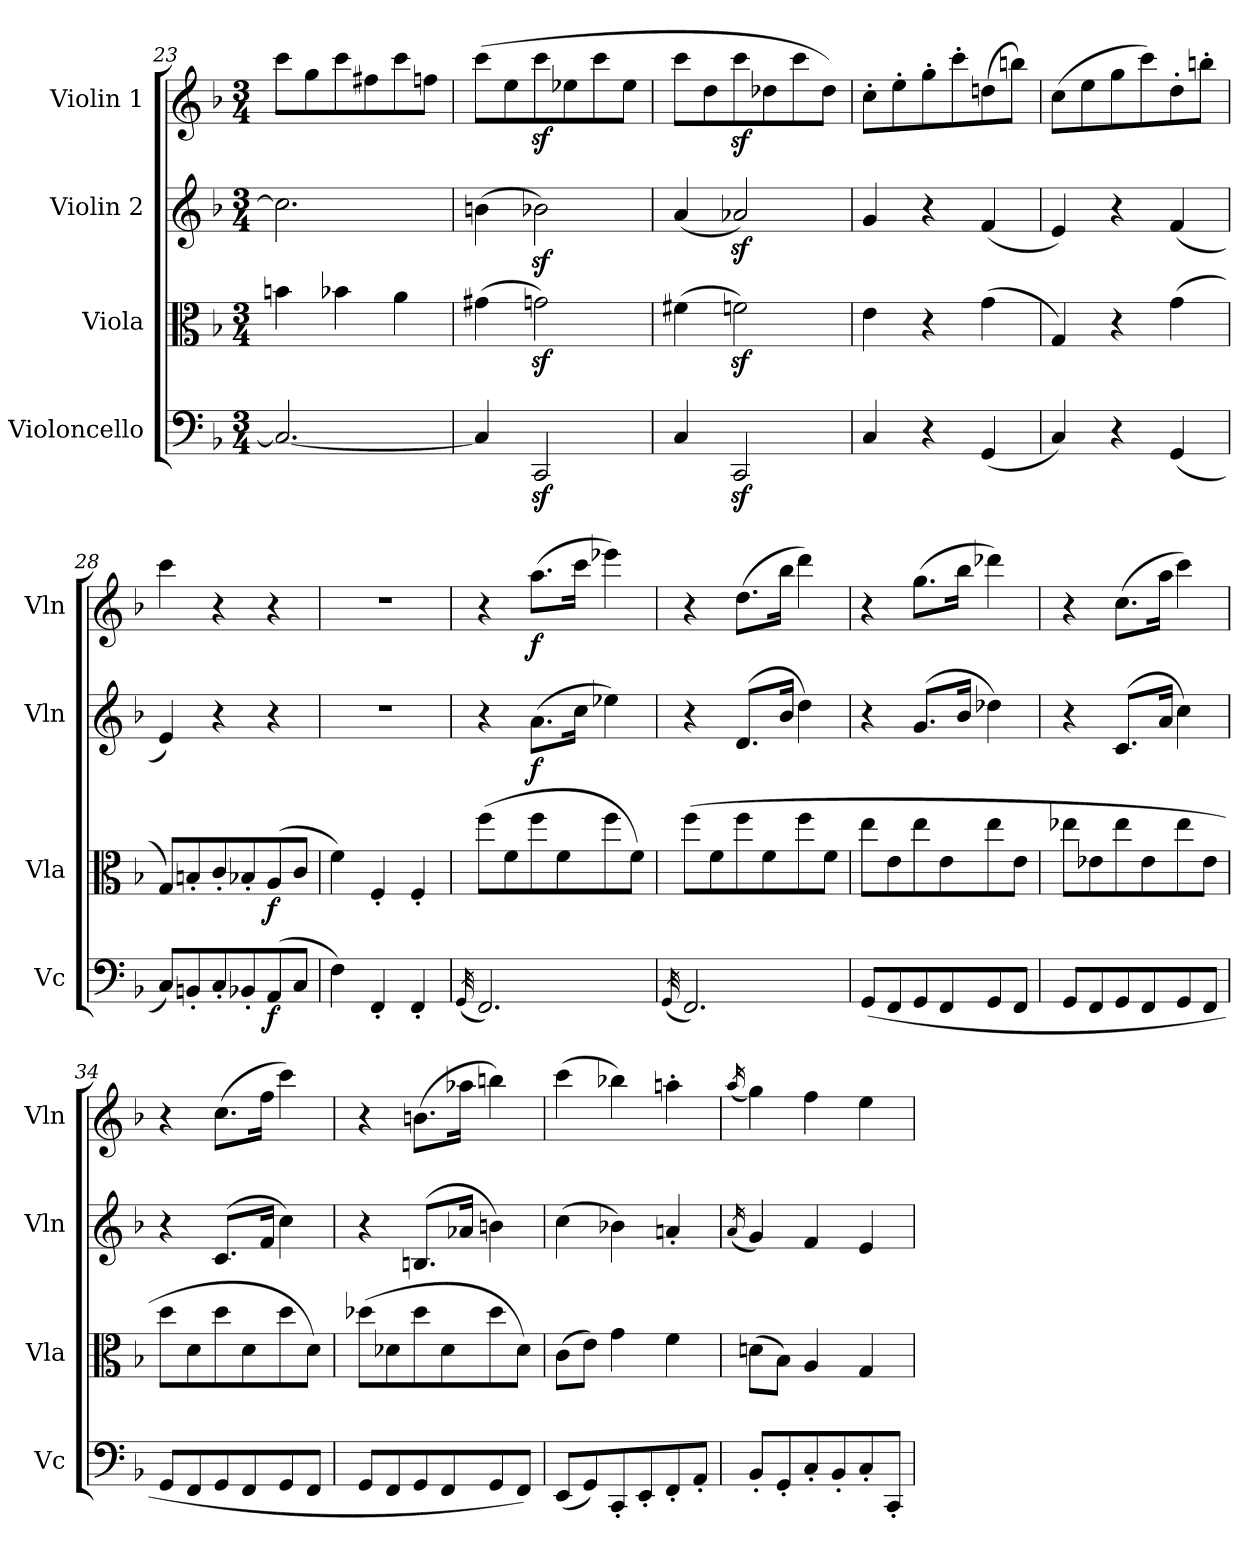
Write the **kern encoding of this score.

**kern	**dynam	**kern	**dynam	**kern	**dynam	**kern	**dynam
*part4	*part4	*part3	*part3	*part2	*part2	*part1	*part1
*staff4	*staff4	*staff3	*staff3	*staff2	*staff2	*staff1	*staff1
*I"Violoncello	*	*I"Viola	*	*I"Violin 2	*	*I"Violin 1	*
*I'Vc	*	*I'Vla	*	*I'Vln	*	*I'Vln	*
*clefF4	*	*clefC3	*	*clefG2	*	*clefG2	*
*k[b-]	*	*k[b-]	*	*k[b-]	*	*k[b-]	*
*M3/4	*	*M3/4	*	*M3/4	*	*M3/4	*
=23	=23	=23	=23	=23	=23	=23	=23
2.C/_	.	4bn\	.	2.cc\]	.	8ccc\L	.
.	.	.	.	.	.	8gg\	.
.	.	4b-X\	.	.	.	8ccc\	.
.	.	.	.	.	.	8ff#X\	.
.	.	4a\	.	.	.	8ccc\	.
.	.	.	.	.	.	8ffn\J	.
=24	=24	=24	=24	=24	=24	=24	=24
4C/]	.	(4g#X\	.	(4bn\	.	(8ccc\L	.
.	.	.	.	.	.	8ee\	.
2CCz</	.	2gnz<\)	.	2b-Xz<\)	.	8cccz<\	.
.	.	.	.	.	.	8ee-X\	.
.	.	.	.	.	.	8ccc\	.
.	.	.	.	.	.	8ee-\J	.
!!LO:PB:g=z
=25	=25	=25	=25	=25	=25	=25	=25
4C/	.	(4f#X\	.	(4a/	.	8ccc\L	.
.	.	.	.	.	.	8dd\	.
2CCz</	.	2fnz<\)	.	2a-Xz</)	.	8cccz<\	.
.	.	.	.	.	.	8dd-X\	.
.	.	.	.	.	.	8ccc\	.
.	.	.	.	.	.	8dd-\J)	.
!!LO:LB:g=z
=26	=26	=26	=26	=26	=26	=26	=26
4C/	.	4e\	.	4g/	.	8cc'\L	.
.	.	.	.	.	.	8ee'\	.
4r	.	4r	.	4r	.	8gg'\	.
.	.	.	.	.	.	8ccc'\	.
(4GG/	.	(4g\	.	(4f/	.	(8ddn\	.
.	.	.	.	.	.	8bbn\J)	.
=27	=27	=27	=27	=27	=27	=27	=27
4C/)	.	4G/)	.	4e/)	.	(8cc\L	.
.	.	.	.	.	.	8ee\	.
4r	.	4r	.	4r	.	8gg\	.
.	.	.	.	.	.	8ccc\)	.
(4GG/	.	(4g\	.	(4f/	.	8dd'\	.
.	.	.	.	.	.	8bbn'\J	.
=28	=28	=28	=28	=28	=28	=28	=28
8C/L)	.	8G/L)	.	4e/)	.	4ccc\	.
8BBn'/	.	8Bn'/	.	.	.	.	.
8C'/	.	8c'/	.	4r	.	4r	.
8BB-X'/	.	8B-X'/	.	.	.	.	.
!	!LO:DY:b	!	!LO:DY:b	!	!	!	!
(8AA/	f	(8A/	f	4r	.	4r	.
8C/J	.	8c/J	.	.	.	.	.
=29	=29	=29	=29	=29	=29	=29	=29
4F\)	.	4f\)	.	2.r	.	2.r	.
4FF'/	.	4F'/	.	.	.	.	.
4FF'/	.	4F'/	.	.	.	.	.
=30	=30	=30	=30	=30	=30	=30	=30
(32qGG/	.	.	.	.	.	.	.
2.FF/)	.	(8ff\L	.	4r	.	4r	.
.	.	8f\	.	.	.	.	.
!	!	!	!	!	!LO:DY:b	!	!LO:DY:b
.	.	8ff\	.	(8.a\L	f	(8.aa\L	f
.	.	8f\	.	.	.	.	.
.	.	.	.	16cc\Jk	.	16ccc\Jk	.
.	.	8ff\	.	4ee-X\)	.	4eee-X\)	.
.	.	8f\J)	.	.	.	.	.
=31	=31	=31	=31	=31	=31	=31	=31
(32qGG/	.	.	.	.	.	.	.
2.FF/)	.	(8ff\L	.	4r	.	4r	.
.	.	8f\	.	.	.	.	.
.	.	8ff\	.	(8.d/L	.	(8.dd\L	.
.	.	8f\	.	.	.	.	.
.	.	.	.	16b-/Jk	.	16bb-\Jk	.
.	.	8ff\	.	4dd\)	.	4ddd\)	.
.	.	8f\J	.	.	.	.	.
=32	=32	=32	=32	=32	=32	=32	=32
(8GG/L	.	8ee\L	.	4r	.	4r	.
8FF/	.	8e\	.	.	.	.	.
8GG/	.	8ee\	.	(8.g/L	.	(8.gg\L	.
8FF/	.	8e\	.	.	.	.	.
.	.	.	.	16b-/Jk	.	16bb-\Jk	.
8GG/	.	8ee\	.	4dd-X\)	.	4ddd-X\)	.
8FF/J	.	8e\J	.	.	.	.	.
!!LO:LB:g=z
=33	=33	=33	=33	=33	=33	=33	=33
8GG/L	.	8ee-X\L	.	4r	.	4r	.
8FF/	.	8e-X\	.	.	.	.	.
8GG/	.	8ee-\	.	(8.c/L	.	(8.cc\L	.
8FF/	.	8e-\	.	.	.	.	.
.	.	.	.	16a/Jk	.	16aa\Jk	.
8GG/	.	8ee-\	.	4cc\)	.	4ccc\)	.
8FF/J	.	8e-\J	.	.	.	.	.
!!LO:PB:g=z
=34	=34	=34	=34	=34	=34	=34	=34
8GG/L	.	8dd\L	.	4r	.	4r	.
8FF/	.	8d\	.	.	.	.	.
8GG/	.	8dd\	.	(8.c/L	.	(8.cc\L	.
8FF/	.	8d\	.	.	.	.	.
.	.	.	.	16f/Jk	.	16ff\Jk	.
8GG/	.	8dd\	.	4cc\)	.	4ccc\)	.
8FF/J	.	8d\J)	.	.	.	.	.
=35	=35	=35	=35	=35	=35	=35	=35
8GG/L	.	(8dd-X\L	.	4r	.	4r	.
8FF/	.	8d-X\	.	.	.	.	.
8GG/	.	8dd-\	.	(8.Bn/L	.	(8.bn\L	.
8FF/	.	8d-\	.	.	.	.	.
.	.	.	.	16a-X/Jk	.	16aa-X\Jk	.
8GG/	.	8dd-\	.	4bn\)	.	4bbn\)	.
8FF/J)	.	8d-\J)	.	.	.	.	.
=36	=36	=36	=36	=36	=36	=36	=36
(8EE/L	.	(8c\L	.	(4cc\	.	(4ccc\	.
8GG/)	.	8e\J)	.	.	.	.	.
8CC'/	.	4g\	.	4b-X\)	.	4bb-X\)	.
8EE'/	.	.	.	.	.	.	.
8FF'/	.	4f\	.	4an'/	.	4aan'\	.
8AA'/J	.	.	.	.	.	.	.
=37	=37	=37	=37	=37	=37	=37	=37
.	.	.	.	(16qa/	.	(16qaa/	.
8BB-'/L	.	(8dn\L	.	4g/)	.	4gg\)	.
8GG'/	.	8B-\J)	.	.	.	.	.
8C'/	.	4A/	.	4f/	.	4ff\	.
8BB-'/	.	.	.	.	.	.	.
8C'/	.	4G/	.	4e/	.	4ee\	.
8CC'/J	.	.	.	.	.	.	.
=	=	=	=	=	=	=	=
*-	*-	*-	*-	*-	*-	*-	*-
